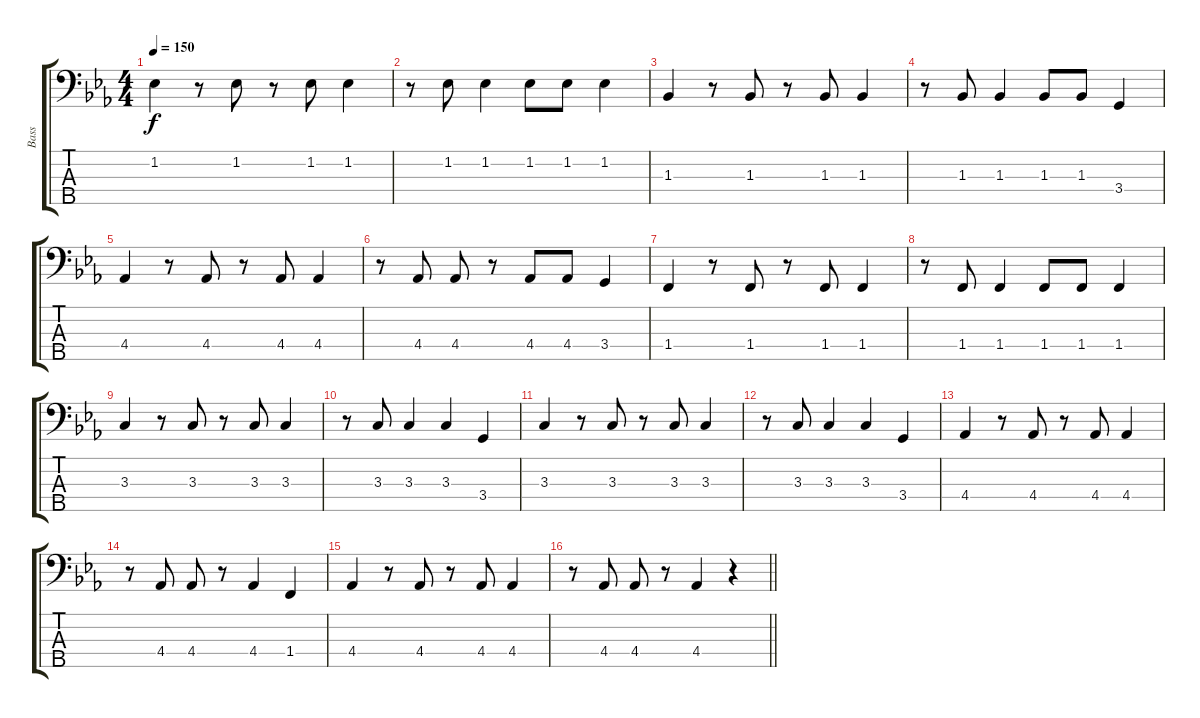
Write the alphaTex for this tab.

\track ("Bass" "Bass") {instrument electricbassfinger}
\staff {score tabs}
\tuning (G2 D2 A1 E1 B0) {hide}
\ts (4 4)
\tempo 150
\clef f4
\ks eb
1.2.4{dy f} r.8 1.2.8 r.8 1.2.8 1.2.4 |
r.8 1.2.8 1.2.4 1.2.8 1.2.8 1.2.4 |
1.3.4 r.8 1.3.8 r.8 1.3.8 1.3.4 |
r.8 1.3.8 1.3.4 1.3.8 1.3.8 3.4.4 |
4.4.4 r.8 4.4.8 r.8 4.4.8 4.4.4 |
r.8 4.4.8 4.4.8 r.8 4.4.8 4.4.8 3.4.4 |
1.4.4 r.8 1.4.8 r.8 1.4.8 1.4.4 |
r.8 1.4.8 1.4.4 1.4.8 1.4.8 1.4.4 |
3.3.4 r.8 3.3.8 r.8 3.3.8 3.3.4 |
r.8 3.3.8 3.3.4 3.3.4 3.4.4 |
3.3.4 r.8 3.3.8 r.8 3.3.8 3.3.4 |
r.8 3.3.8 3.3.4 3.3.4 3.4.4 |
4.4.4 r.8 4.4.8 r.8 4.4.8 4.4.4 |
r.8 4.4.8 4.4.8 r.8 4.4.4 1.4.4 |
4.4.4 r.8 4.4.8 r.8 4.4.8 4.4.4 |
\barLineRight lightlight
r.8 4.4.8 4.4.8 r.8 4.4.4 r.4
